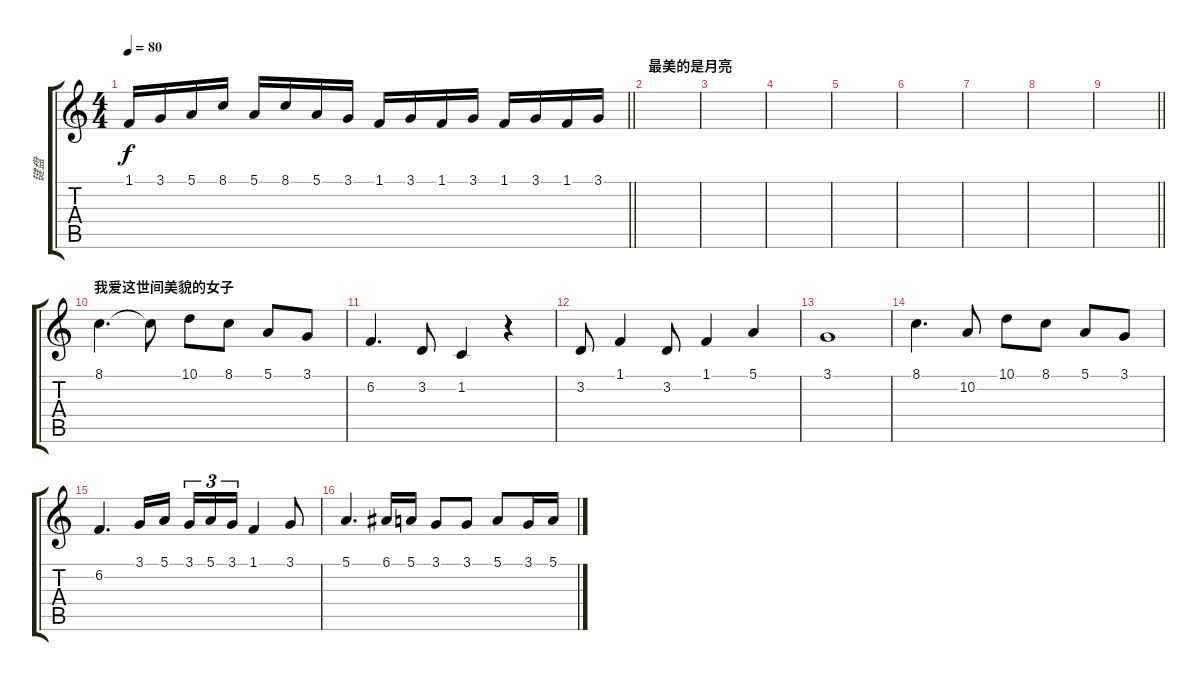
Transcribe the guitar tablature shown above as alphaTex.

\track ("键盘" "键盘") {instrument clarinet}
\staff {score tabs}
\tuning (E4 B3 G3 D3 A2 E2) {hide}
\ts (4 4)
\tempo 80
\clef g2
\barLineRight lightlight
\ks c
1.1.16{dy f} 3.1.16 5.1.16 8.1.16 5.1.16 8.1.16 5.1.16 3.1.16 1.1.16 3.1.16 1.1.16 3.1.16 1.1.16 3.1.16 1.1.16 3.1.16 |
\section ("" "最美的是月亮")
|
|
|
|
|
|
|
\barLineRight lightlight
|
\section ("" "我爱这世间美貌的女子")
8.1.4{d} 8.1{t}.8 10.1.8 8.1.8 5.1.8 3.1.8 |
6.2.4{d} 3.2.8 1.2.4 r.4 |
3.2.8 1.1.4 3.2.8 1.1.4 5.1.4 |
3.1.1 |
8.1.4{d} 10.2.8 10.1.8 8.1.8 5.1.8 3.1.8 |
6.2.4{d} 3.1.16 5.1.16 3.1.16{tu (3 2)} 5.1.16{tu (3 2)} 3.1.16{tu (3 2)} 1.1.4 3.1.8 |
5.1.4{d} 6.1.16 5.1.16 3.1.8 3.1.8 5.1.8 3.1.16 5.1.16
